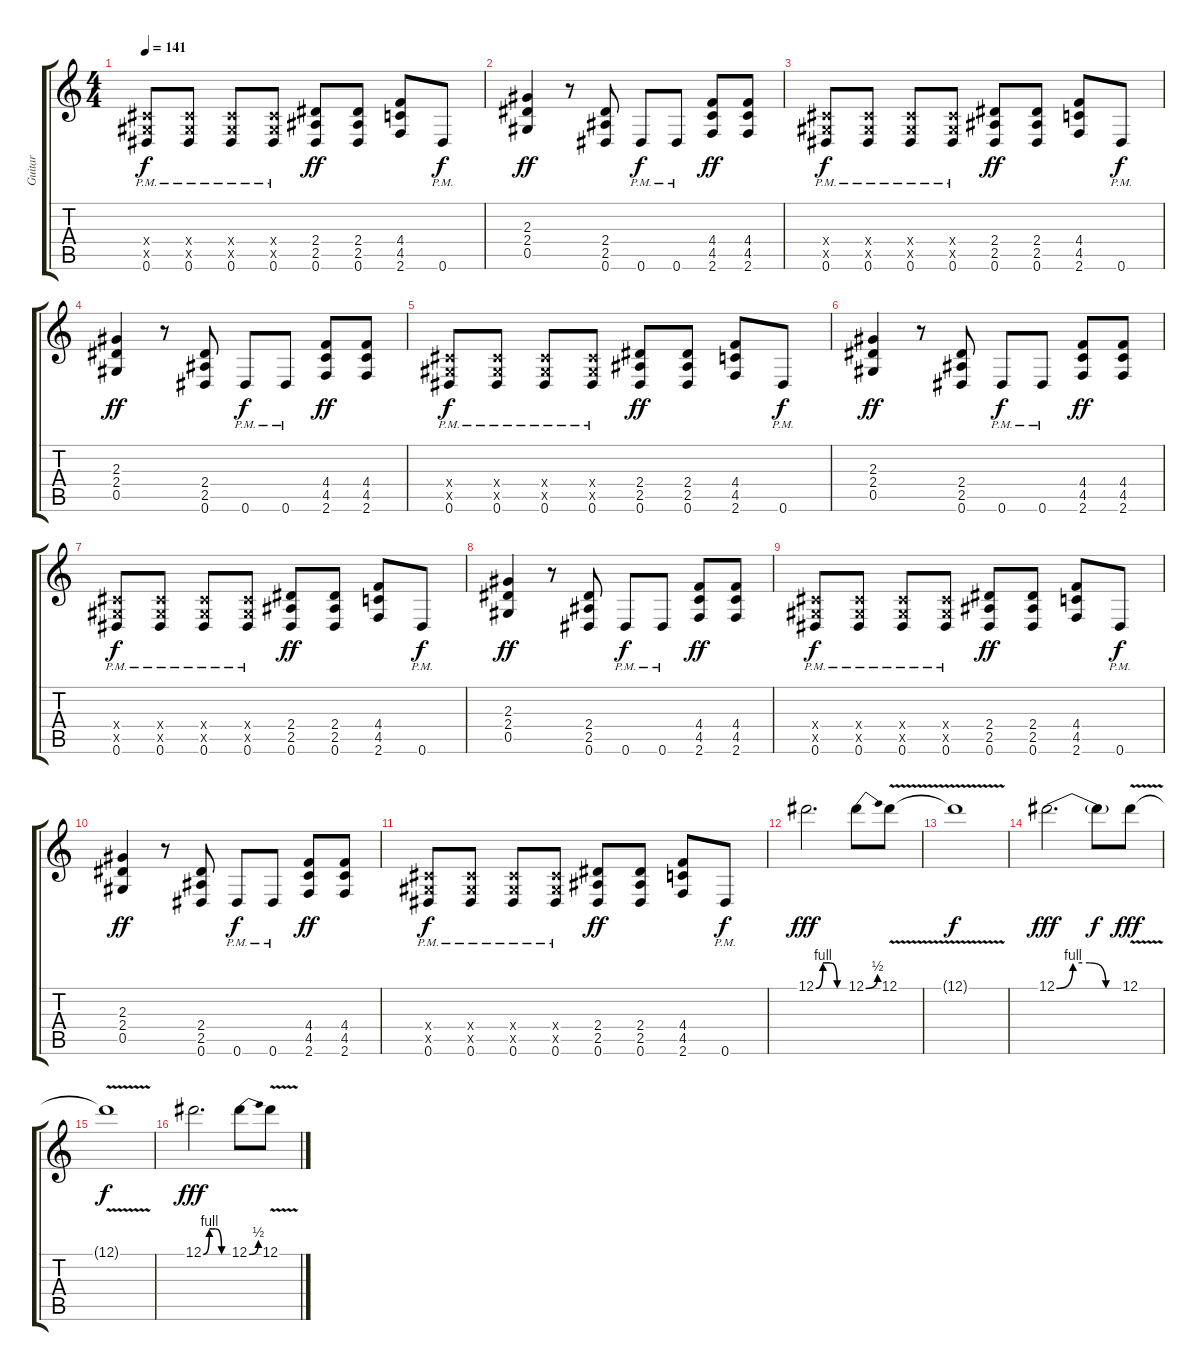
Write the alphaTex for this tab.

\track ("Guitar" "Guitar") {instrument overdrivenguitar}
\staff {score tabs}
\tuning (Eb4 Bb3 Gb3 Db3 Ab2 Eb2) {hide}
\ts (4 4)
\tempo 141
\clef g2
\ks c
(0.4{x} 0.5{x} 0.6{pm}).8{dy f} (0.4{x} 0.5{x} 0.6{pm}).8 (0.4{x} 0.5{x} 0.6{pm}).8 (0.4{x} 0.5{x} 0.6{pm}).8 (2.4 2.5 0.6).8{dy ff} (2.4 2.5 0.6).8 (4.4 4.5 2.6).8 0.6{pm}.8{dy f} |
(2.3 2.4 0.5).4{dy ff} r.8 (2.4 2.5 0.6).8 0.6{pm}.8{dy f} 0.6{pm}.8 (4.4 4.5 2.6).8{dy ff} (4.4 4.5 2.6).8 |
(0.4{x} 0.5{x} 0.6{pm}).8{dy f} (0.4{x} 0.5{x} 0.6{pm}).8 (0.4{x} 0.5{x} 0.6{pm}).8 (0.4{x} 0.5{x} 0.6{pm}).8 (2.4 2.5 0.6).8{dy ff} (2.4 2.5 0.6).8 (4.4 4.5 2.6).8 0.6{pm}.8{dy f} |
(2.3 2.4 0.5).4{dy ff} r.8 (2.4 2.5 0.6).8 0.6{pm}.8{dy f} 0.6{pm}.8 (4.4 4.5 2.6).8{dy ff} (4.4 4.5 2.6).8 |
(0.4{x} 0.5{x} 0.6{pm}).8{dy f} (0.4{x} 0.5{x} 0.6{pm}).8 (0.4{x} 0.5{x} 0.6{pm}).8 (0.4{x} 0.5{x} 0.6{pm}).8 (2.4 2.5 0.6).8{dy ff} (2.4 2.5 0.6).8 (4.4 4.5 2.6).8 0.6{pm}.8{dy f} |
(2.3 2.4 0.5).4{dy ff} r.8 (2.4 2.5 0.6).8 0.6{pm}.8{dy f} 0.6{pm}.8 (4.4 4.5 2.6).8{dy ff} (4.4 4.5 2.6).8 |
(0.4{x} 0.5{x} 0.6{pm}).8{dy f} (0.4{x} 0.5{x} 0.6{pm}).8 (0.4{x} 0.5{x} 0.6{pm}).8 (0.4{x} 0.5{x} 0.6{pm}).8 (2.4 2.5 0.6).8{dy ff} (2.4 2.5 0.6).8 (4.4 4.5 2.6).8 0.6{pm}.8{dy f} |
(2.3 2.4 0.5).4{dy ff} r.8 (2.4 2.5 0.6).8 0.6{pm}.8{dy f} 0.6{pm}.8 (4.4 4.5 2.6).8{dy ff} (4.4 4.5 2.6).8 |
(0.4{x} 0.5{x} 0.6{pm}).8{dy f} (0.4{x} 0.5{x} 0.6{pm}).8 (0.4{x} 0.5{x} 0.6{pm}).8 (0.4{x} 0.5{x} 0.6{pm}).8 (2.4 2.5 0.6).8{dy ff} (2.4 2.5 0.6).8 (4.4 4.5 2.6).8 0.6{pm}.8{dy f} |
(2.3 2.4 0.5).4{dy ff} r.8 (2.4 2.5 0.6).8 0.6{pm}.8{dy f} 0.6{pm}.8 (4.4 4.5 2.6).8{dy ff} (4.4 4.5 2.6).8 |
(0.4{x} 0.5{x} 0.6{pm}).8{dy f} (0.4{x} 0.5{x} 0.6{pm}).8 (0.4{x} 0.5{x} 0.6{pm}).8 (0.4{x} 0.5{x} 0.6{pm}).8 (2.4 2.5 0.6).8{dy ff} (2.4 2.5 0.6).8 (4.4 4.5 2.6).8 0.6{pm}.8{dy f} |
12.1{be (custom 0 0 15 4 30 4 45 0 60 0)}.2{d dy fff} 12.1{be (bend 0 0 60 2)}.8 12.1{v}.8 |
12.1{t}.1{dy f} |
12.1{be (custom 0 0 15 4 30 4 45 0 60 0)}.2{d dy fff} 12.1{t}.8{dy f} 12.1{v}.8{dy fff} |
12.1{t}.1{dy f} |
12.1{be (custom 0 0 15 4 30 4 45 0 60 0)}.2{d dy fff} 12.1{be (bend 0 0 60 2)}.8 12.1{v}.8
